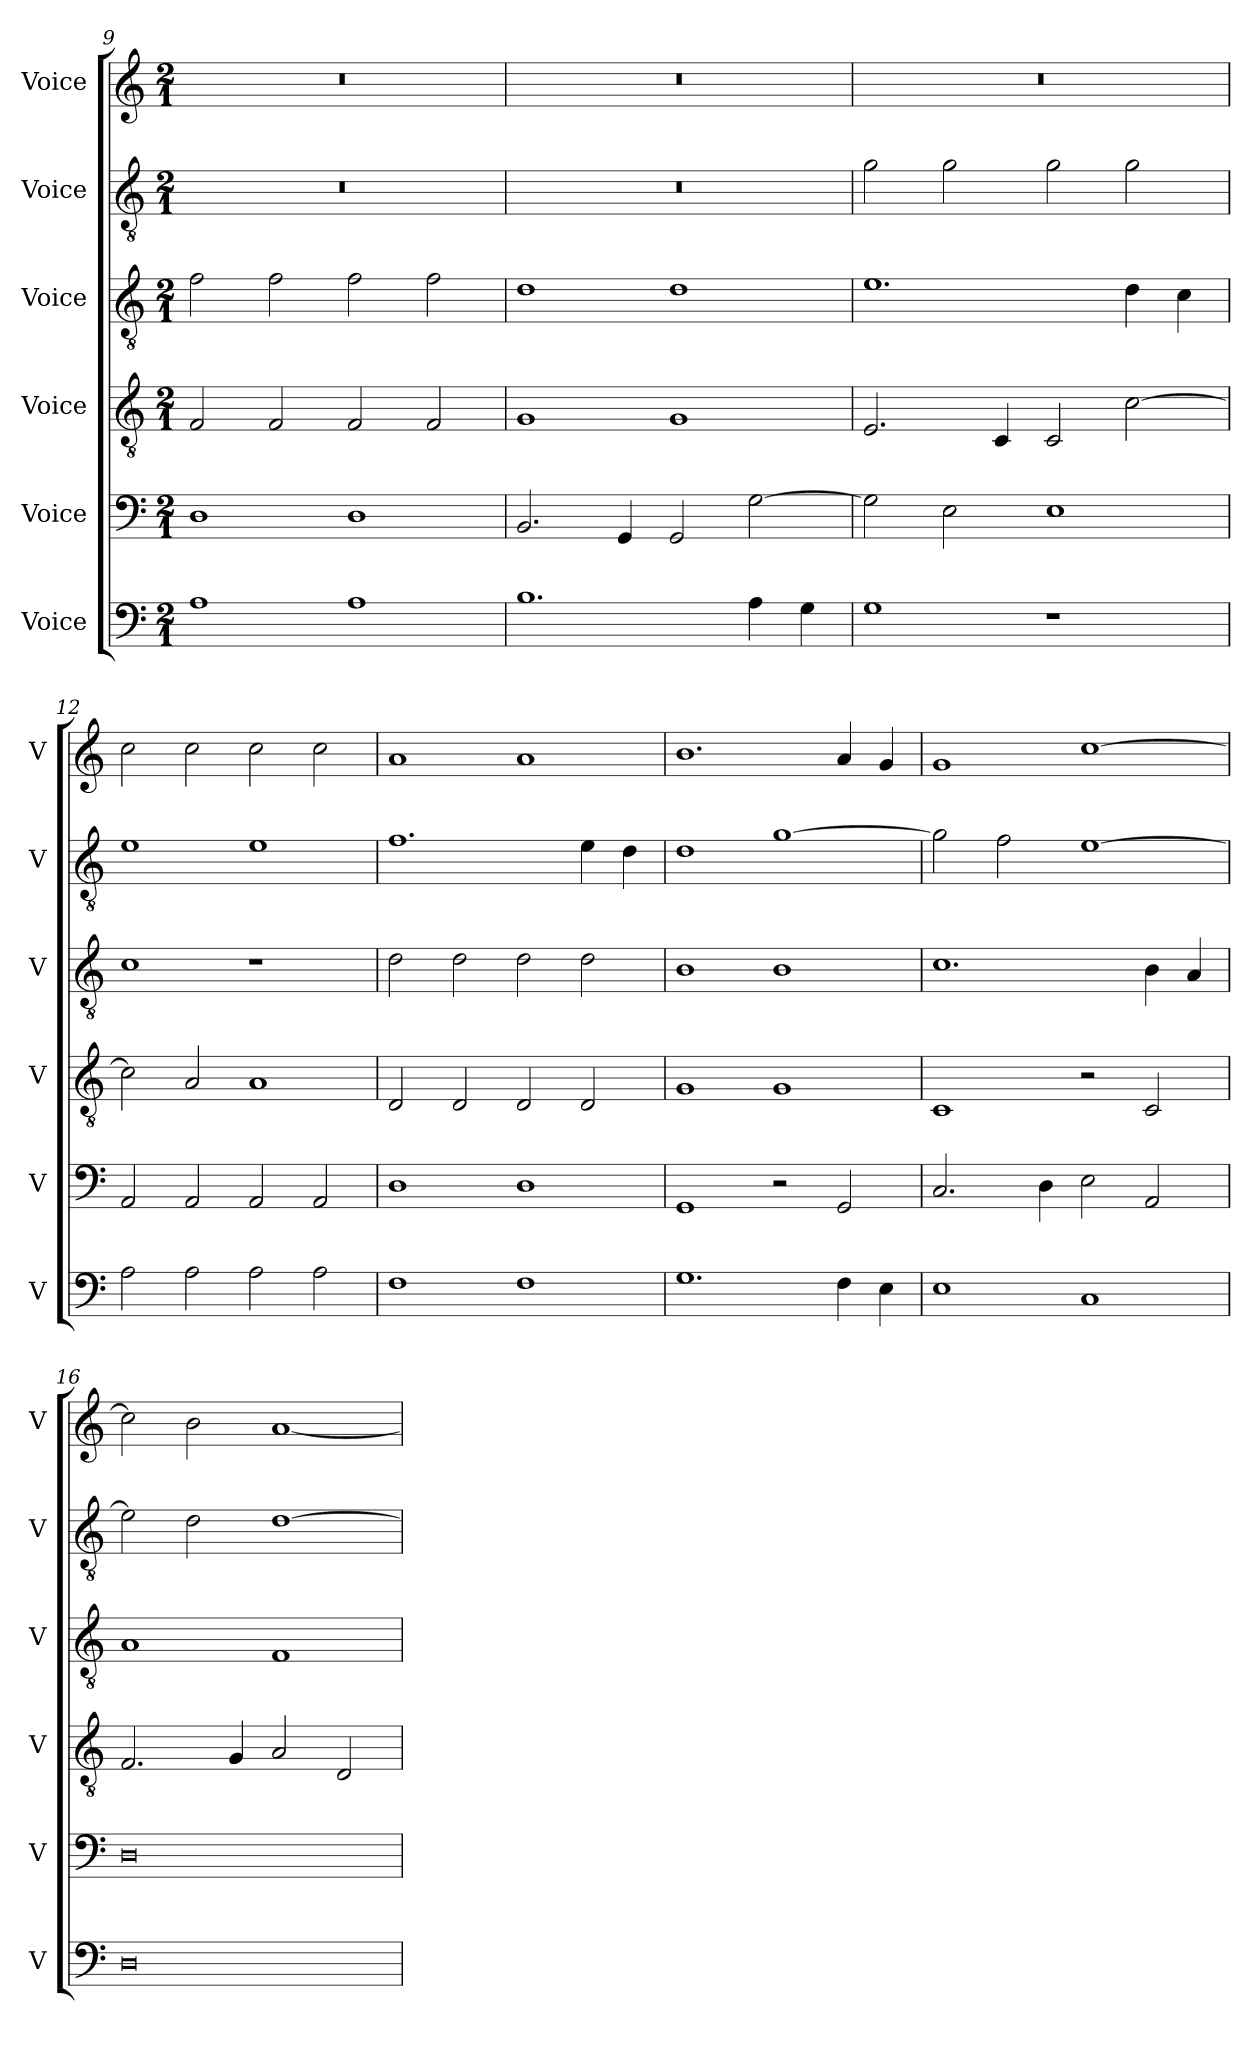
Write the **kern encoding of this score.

**kern	**kern	**kern	**kern	**kern	**kern
*part6	*part5	*part4	*part3	*part2	*part1
*staff6	*staff5	*staff4	*staff3	*staff2	*staff1
*I"Voice	*I"Voice	*I"Voice	*I"Voice	*I"Voice	*I"Voice
*I'V	*I'V	*I'V	*I'V	*I'V	*I'V
*clefF4	*clefF4	*clefGv2	*clefGv2	*clefGv2	*clefG2
*k[]	*k[]	*k[]	*k[]	*k[]	*k[]
*M2/1	*M2/1	*M2/1	*M2/1	*M2/1	*M2/1
=9	=9	=9	=9	=9	=9
1A	1D	2F/	2f\	0r	0r
.	.	2F/	2f\	.	.
1A	1D	2F/	2f\	.	.
.	.	2F/	2f\	.	.
=10	=10	=10	=10	=10	=10
1.B	2.BB/	1G	1d	0r	0r
.	4GG/	.	.	.	.
.	2GG/	1G	1d	.	.
4A\	[2G\	.	.	.	.
4G\	.	.	.	.	.
!!LO:LB:g=z
=11	=11	=11	=11	=11	=11
1G	2G\]	2.E/	1.e	2g\	0r
.	2E\	.	.	2g\	.
.	.	4C/	.	.	.
1r	1E	2C/	.	2g\	.
.	.	[2c\	4d\	2g\	.
.	.	.	4c\	.	.
=12	=12	=12	=12	=12	=12
2A\	2AA/	2c\]	1c	1e	2cc\
2A\	2AA/	2A/	.	.	2cc\
2A\	2AA/	1A	1r	1e	2cc\
2A\	2AA/	.	.	.	2cc\
=13	=13	=13	=13	=13	=13
1F	1D	2D/	2d\	1.f	1a
.	.	2D/	2d\	.	.
1F	1D	2D/	2d\	.	1a
.	.	2D/	2d\	4e\	.
.	.	.	.	4d\	.
=14	=14	=14	=14	=14	=14
1.G	1GG	1G	1B	1d	1.b
.	2r	1G	1B	[1g	.
4F\	2GG/	.	.	.	4a/
4E\	.	.	.	.	4g/
!!LO:PB:g=z
=15	=15	=15	=15	=15	=15
1E	2.C/	1C	1.c	2g\]	1g
.	.	.	.	2f\	.
.	4D\	.	.	.	.
1C	2E\	2r	.	[1e	[1cc
.	2AA/	2C/	4B\	.	.
.	.	.	4A/	.	.
=16	=16	=16	=16	=16	=16
0D	0D	2.F/	1A	2e\]	2cc\]
.	.	.	.	2d\	2b\
.	.	4G/	.	.	.
.	.	2A/	1F	[1d	[1a
.	.	2D/	.	.	.
=	=	=	=	=	=
*-	*-	*-	*-	*-	*-
